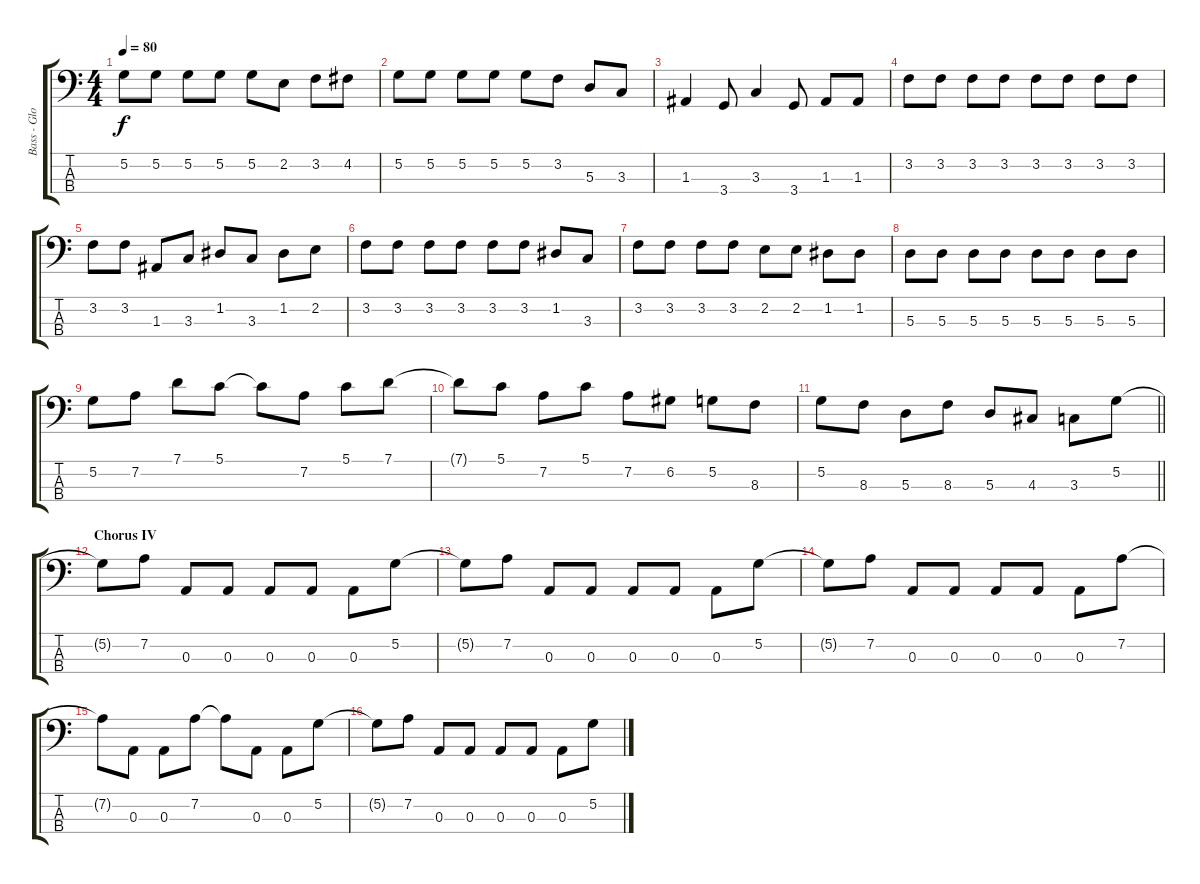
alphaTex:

\track ("Bass - Glover" "Bass - Glo") {instrument electricbasspick}
\staff {score tabs}
\tuning (G2 D2 A1 E1) {hide}
\ts (4 4)
\tempo 80
\clef f4
\ks c
5.2.8{dy f} 5.2.8 5.2.8 5.2.8 5.2.8 2.2.8 3.2.8 4.2.8 |
5.2.8 5.2.8 5.2.8 5.2.8 5.2.8 3.2.8 5.3.8 3.3.8 |
1.3.4 3.4.8 3.3.4 3.4.8 1.3.8 1.3.8 |
3.2.8 3.2.8 3.2.8 3.2.8 3.2.8 3.2.8 3.2.8 3.2.8 |
3.2.8 3.2.8 1.3.8 3.3.8 1.2.8 3.3.8 1.2.8 2.2.8 |
3.2.8 3.2.8 3.2.8 3.2.8 3.2.8 3.2.8 1.2.8 3.3.8 |
3.2.8 3.2.8 3.2.8 3.2.8 2.2.8 2.2.8 1.2.8 1.2.8 |
5.3.8 5.3.8 5.3.8 5.3.8 5.3.8 5.3.8 5.3.8 5.3.8 |
5.2.8 7.2.8 7.1.8 5.1.8 5.1{t}.8 7.2.8 5.1.8 7.1.8 |
7.1{t}.8 5.1.8 7.2.8 5.1.8 7.2.8 6.2.8 5.2.8 8.3.8 |
\barLineRight lightlight
5.2.8 8.3.8 5.3.8 8.3.8 5.3.8 4.3.8 3.3.8 5.2.8 |
\section ("" "Chorus IV")
5.2{t}.8 7.2.8 0.3.8 0.3.8 0.3.8 0.3.8 0.3.8 5.2.8 |
5.2{t}.8 7.2.8 0.3.8 0.3.8 0.3.8 0.3.8 0.3.8 5.2.8 |
5.2{t}.8 7.2.8 0.3.8 0.3.8 0.3.8 0.3.8 0.3.8 7.2.8 |
7.2{t}.8 0.3.8 0.3.8 7.2.8 7.2{t}.8 0.3.8 0.3.8 5.2.8 |
5.2{t}.8 7.2.8 0.3.8 0.3.8 0.3.8 0.3.8 0.3.8 5.2.8
